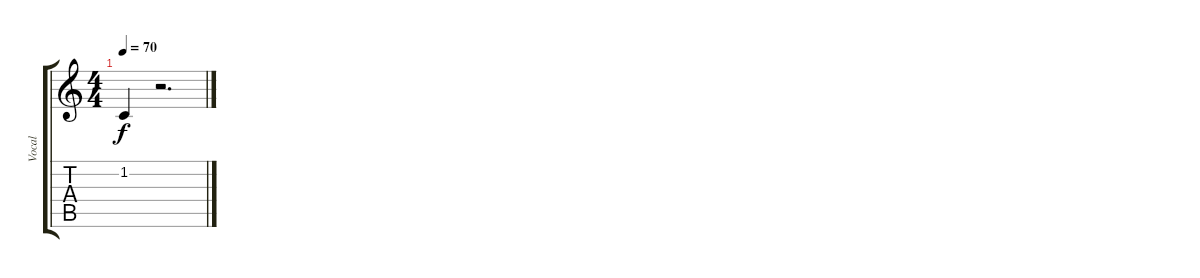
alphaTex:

\track ("Vocal" "Vocal") {instrument trombone}
\staff {score tabs}
\tuning (E4 B3 G3 D3 A2 E2) {hide}
\ts (4 4)
\tempo 70
\clef g2
\ks c
1.2{t}.4{dy f} r.2{d}
